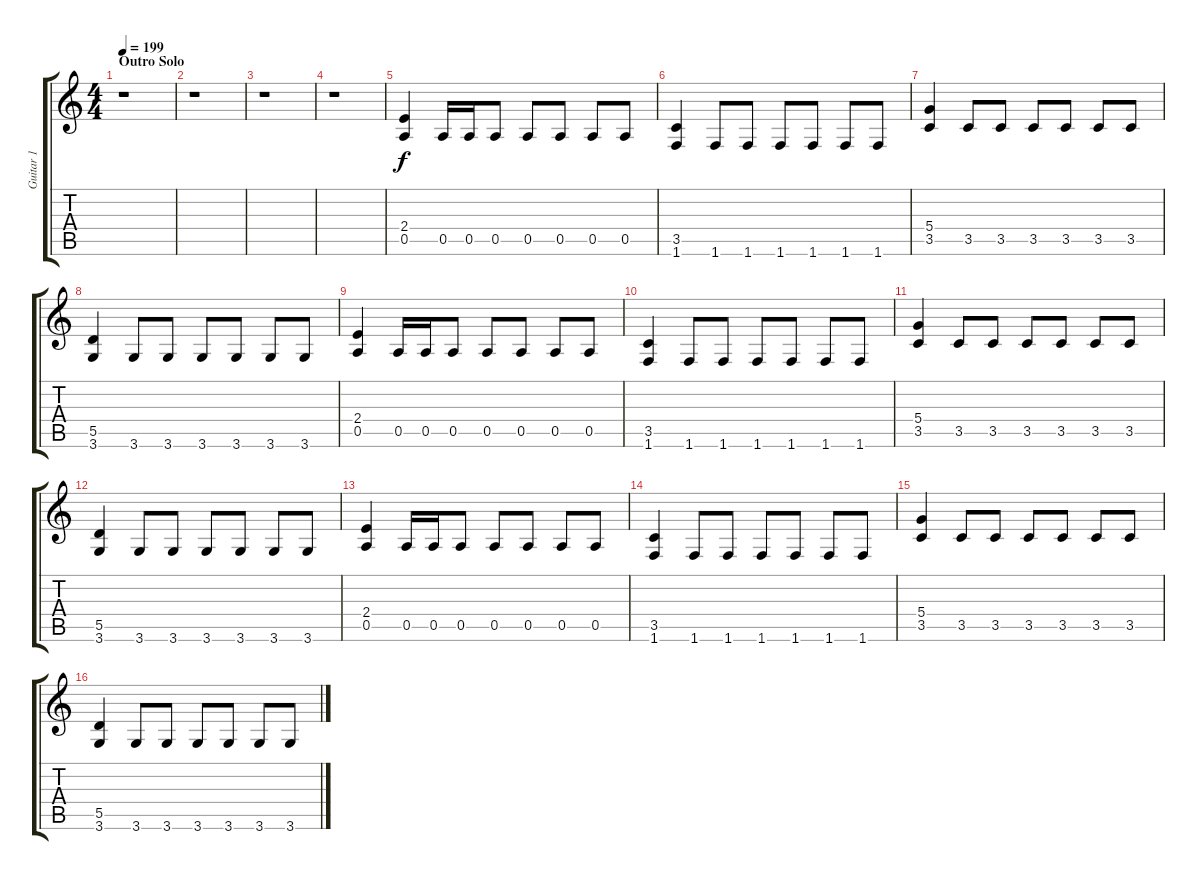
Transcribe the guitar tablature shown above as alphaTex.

\track ("Guitar 1" "Guitar 1") {instrument overdrivenguitar}
\staff {score tabs}
\tuning (E4 B3 G3 D3 A2 E2) {hide}
\ts (4 4)
\section ("" "Outro Solo")
\tempo 199
\clef g2
\ks c
r.1{dy f} |
r.1 |
r.1 |
r.1 |
(2.4 0.5).4 0.5.16 0.5.16 0.5.8 0.5.8 0.5.8 0.5.8 0.5.8 |
(3.5 1.6).4 1.6.8 1.6.8 1.6.8 1.6.8 1.6.8 1.6.8 |
(5.4 3.5).4 3.5.8 3.5.8 3.5.8 3.5.8 3.5.8 3.5.8 |
(5.5 3.6).4 3.6.8 3.6.8 3.6.8 3.6.8 3.6.8 3.6.8 |
(2.4 0.5).4 0.5.16 0.5.16 0.5.8 0.5.8 0.5.8 0.5.8 0.5.8 |
(3.5 1.6).4 1.6.8 1.6.8 1.6.8 1.6.8 1.6.8 1.6.8 |
(5.4 3.5).4 3.5.8 3.5.8 3.5.8 3.5.8 3.5.8 3.5.8 |
(5.5 3.6).4 3.6.8 3.6.8 3.6.8 3.6.8 3.6.8 3.6.8 |
\section ("" "")
(2.4 0.5).4 0.5.16 0.5.16 0.5.8 0.5.8 0.5.8 0.5.8 0.5.8 |
(3.5 1.6).4 1.6.8 1.6.8 1.6.8 1.6.8 1.6.8 1.6.8 |
(5.4 3.5).4 3.5.8 3.5.8 3.5.8 3.5.8 3.5.8 3.5.8 |
(5.5 3.6).4 3.6.8 3.6.8 3.6.8 3.6.8 3.6.8 3.6.8
